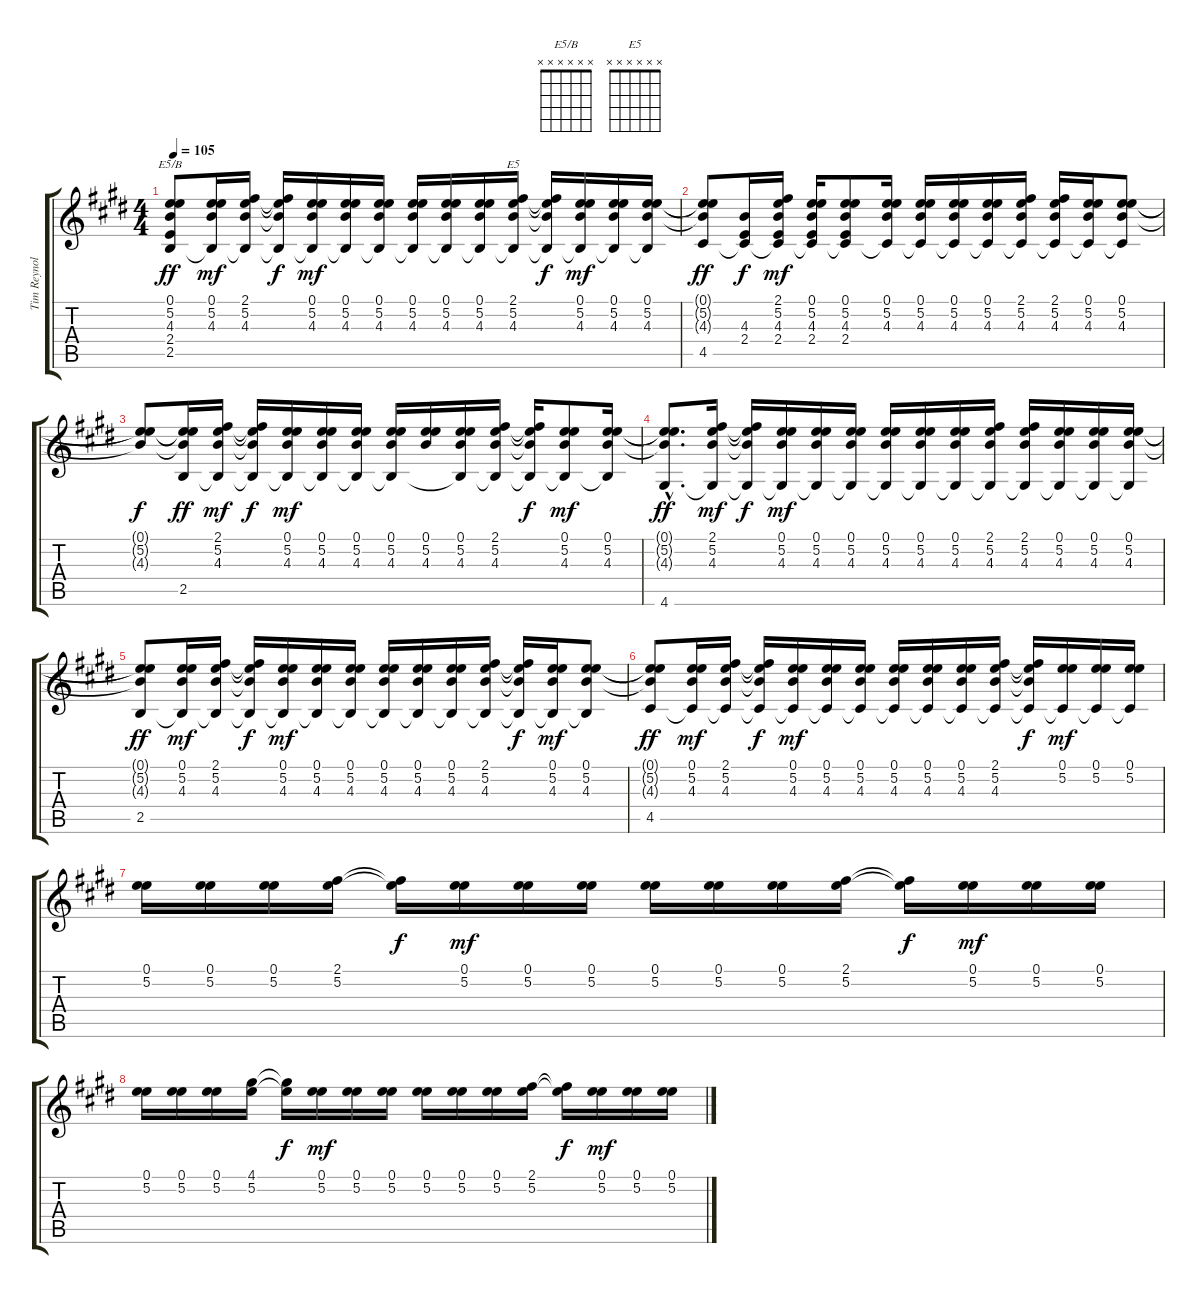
\track ("Tim Reynolds" "Tim Reynol") {instrument acousticguitarsteel}
\staff {score tabs}
\tuning (E4 B3 G3 D3 A2 E2) {hide}
\chord ("E5/B" x x x x x x)
\chord ("E5" x x x x x x)
\ts (4 4)
\tempo 105
\clef g2
\ks c#minor
(0.1{t} 5.2{t} 4.3{t} 2.4{t} 2.5).8{ch "E5/B" dy ff} (0.1 5.2 4.3 2.5{t}).16{dy mf} (2.1 5.2 4.3 2.5{t}).16 (2.1{t} 5.2{t} 4.3{t} 2.5{t}).16{dy f} (0.1 5.2 4.3 2.5{t}).16{dy mf} (0.1 5.2 4.3 2.5{t}).16 (0.1 5.2 4.3 2.5{t}).16 (0.1 5.2 4.3 2.5{t}).16 (0.1 5.2 4.3 2.5{t}).16 (0.1 5.2 4.3 2.5{t}).16 (2.1 5.2 4.3 2.5{t}).16{ch "E5"} (2.1{t} 5.2{t} 4.3{t} 2.5{t}).16{dy f} (0.1 5.2 4.3 2.5{t}).16{dy mf} (0.1 5.2 4.3 2.5{t}).16 (0.1 5.2 4.3 2.5{t}).16 |
(0.1{t} 5.2{t} 4.3{t} 4.5).8{dy ff} (4.3 2.4 4.5{t}).16{dy f} (2.1 5.2 4.3 2.4 4.5{t}).16{dy mf} (0.1 5.2 4.3 2.4 4.5{t}).16 (0.1 5.2 4.3 2.4 4.5{t}).8 (0.1 5.2 4.3 4.5{t}).16 (0.1 5.2 4.3 4.5{t}).16 (0.1 5.2 4.3 4.5{t}).16 (0.1 5.2 4.3 4.5{t}).16 (2.1 5.2 4.3 4.5{t}).16 (2.1 5.2 4.3 4.5{t}).16 (0.1 5.2 4.3 4.5{t}).16 (0.1 5.2 4.3 4.5{t}).8 |
(0.1{t} 5.2{t} 4.3{t}).8{dy f} (0.1{t} 5.2{t} 4.3{t} 2.5).16{dy ff} (2.1 5.2 4.3 2.5{t}).16{dy mf} (2.1{t} 5.2{t} 4.3{t} 2.5{t}).16{dy f} (0.1 5.2 4.3 2.5{t}).16{dy mf} (0.1 5.2 4.3 2.5{t}).16 (0.1 5.2 4.3 2.5{t}).16 (0.1 5.2 4.3 2.5{t}).16 (0.1 5.2 4.3).16 (0.1 5.2 4.3 2.5{t}).16 (2.1 5.2 4.3 2.5{t}).16 (2.1{t} 5.2{t} 4.3{t} 2.5{t}).16{dy f} (0.1 5.2 4.3 2.5{t}).8{dy mf} (0.1 5.2 4.3 2.5{t}).16 |
(0.1{hac t} 5.2{hac t} 4.3{hac t} 4.6{hac}).8{d dy ff} (2.1 5.2 4.3 4.6{t}).16{dy mf} (2.1{t} 5.2{t} 4.3{t} 4.6{t}).16{dy f} (0.1 5.2 4.3 4.6{t}).16{dy mf} (0.1 5.2 4.3 4.6{t}).16 (0.1 5.2 4.3 4.6{t}).16 (0.1 5.2 4.3 4.6{t}).16 (0.1 5.2 4.3 4.6{t}).16 (0.1 5.2 4.3 4.6{t}).16 (2.1 5.2 4.3 4.6{t}).16 (2.1 5.2 4.3 4.6{t}).16 (0.1 5.2 4.3 4.6{t}).16 (0.1 5.2 4.3 4.6{t}).16 (0.1 5.2 4.3 4.6{t}).16 |
(0.1{t} 5.2{t} 4.3{t} 2.5).8{dy ff} (0.1 5.2 4.3 2.5{t}).16{dy mf} (2.1 5.2 4.3 2.5{t}).16 (2.1{t} 5.2{t} 4.3{t} 2.5{t}).16{dy f} (0.1 5.2 4.3 2.5{t}).16{dy mf} (0.1 5.2 4.3 2.5{t}).16 (0.1 5.2 4.3 2.5{t}).16 (0.1 5.2 4.3 2.5{t}).16 (0.1 5.2 4.3 2.5{t}).16 (0.1 5.2 4.3 2.5{t}).16 (2.1 5.2 4.3 2.5{t}).16 (2.1{t} 5.2{t} 4.3{t} 2.5{t}).16{dy f} (0.1 5.2 4.3 2.5{t}).16{dy mf} (0.1 5.2 4.3 2.5{t}).8 |
(0.1{t} 5.2{t} 4.3{t} 4.5).8{dy ff} (0.1 5.2 4.3 4.5{t}).16{dy mf} (2.1 5.2 4.3 4.5{t}).16 (2.1{t} 5.2{t} 4.3{t} 4.5{t}).16{dy f} (0.1 5.2 4.3 4.5{t}).16{dy mf} (0.1 5.2 4.3 4.5{t}).16 (0.1 5.2 4.3 4.5{t}).16 (0.1 5.2 4.3 4.5{t}).16 (0.1 5.2 4.3 4.5{t}).16 (0.1 5.2 4.3 4.5{t}).16 (2.1 5.2 4.3 4.5{t}).16 (2.1{t} 5.2{t} 4.3{t} 4.5{t}).16{dy f} (0.1 5.2 4.5{t}).16{dy mf} (0.1 5.2 4.5{t}).16 (0.1 5.2 4.5{t}).16 |
(0.1 5.2).16 (0.1 5.2).16 (0.1 5.2).16 (2.1 5.2).16 (2.1{t} 5.2{t}).16{dy f} (0.1 5.2).16{dy mf} (0.1 5.2).16 (0.1 5.2).16 (0.1 5.2).16 (0.1 5.2).16 (0.1 5.2).16 (2.1 5.2).16 (2.1{t} 5.2{t}).16{dy f} (0.1 5.2).16{dy mf} (0.1 5.2).16 (0.1 5.2).16 |
(0.1 5.2).16 (0.1 5.2).16 (0.1 5.2).16 (4.1 5.2).16 (4.1{t} 5.2{t}).16{dy f} (0.1 5.2).16{dy mf} (0.1 5.2).16 (0.1 5.2).16 (0.1 5.2).16 (0.1 5.2).16 (0.1 5.2).16 (2.1 5.2).16 (2.1{t} 5.2{t}).16{dy f} (0.1 5.2).16{dy mf} (0.1 5.2).16 (0.1 5.2).16
